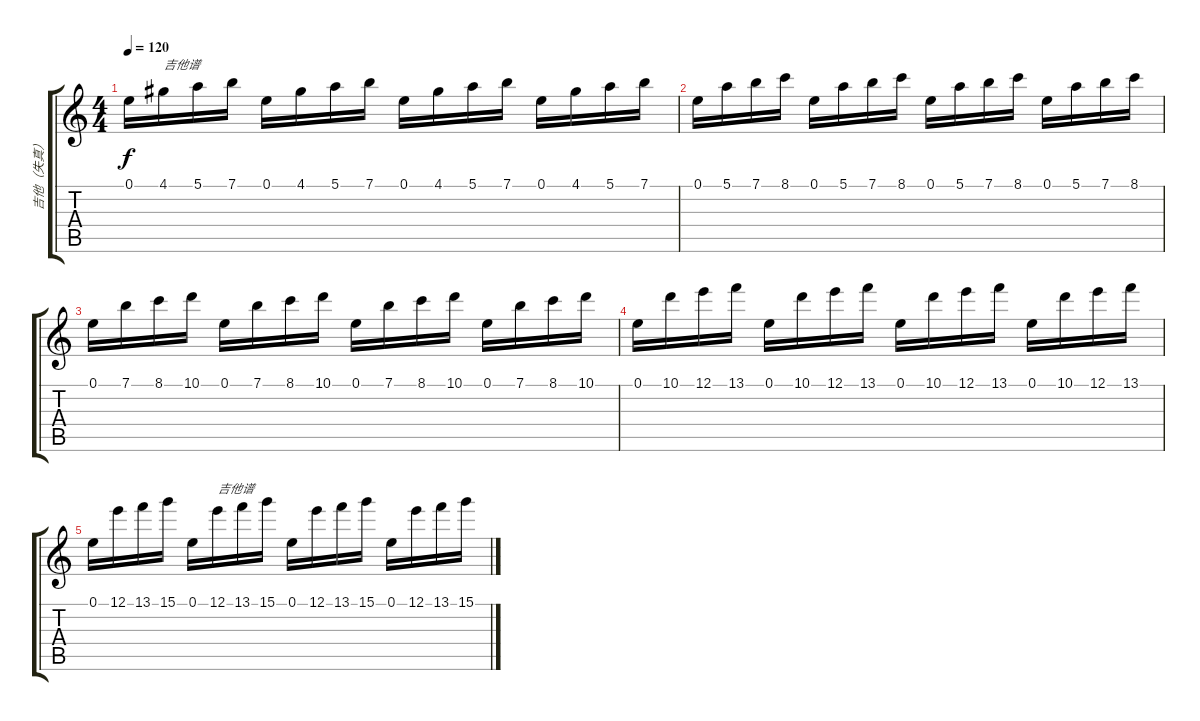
\track ("吉他（失真）" "吉他（失真）") {instrument overdrivenguitar}
\staff {score tabs}
\tuning (E4 B3 G3 D3 A2 E2) {hide}
\ts (4 4)
\tempo 120
\clef g2
\ks c
0.1.16{dy f instrument overdrivenguitar} 4.1.16{txt "吉他谱"} 5.1.16 7.1.16 0.1.16 4.1.16 5.1.16 7.1.16 0.1.16 4.1.16 5.1.16 7.1.16 0.1.16 4.1.16 5.1.16 7.1.16 |
0.1.16 5.1.16 7.1.16 8.1.16 0.1.16 5.1.16 7.1.16 8.1.16 0.1.16 5.1.16 7.1.16 8.1.16 0.1.16 5.1.16 7.1.16 8.1.16 |
0.1.16 7.1.16 8.1.16 10.1.16 0.1.16 7.1.16 8.1.16 10.1.16 0.1.16 7.1.16 8.1.16 10.1.16 0.1.16 7.1.16 8.1.16 10.1.16 |
0.1.16 10.1.16 12.1.16 13.1.16 0.1.16 10.1.16 12.1.16 13.1.16 0.1.16 10.1.16 12.1.16 13.1.16 0.1.16 10.1.16 12.1.16 13.1.16 |
0.1.16 12.1.16 13.1.16 15.1.16 0.1.16 12.1.16{txt "吉他谱"} 13.1.16 15.1.16 0.1.16 12.1.16 13.1.16 15.1.16 0.1.16 12.1.16 13.1.16 15.1.16
